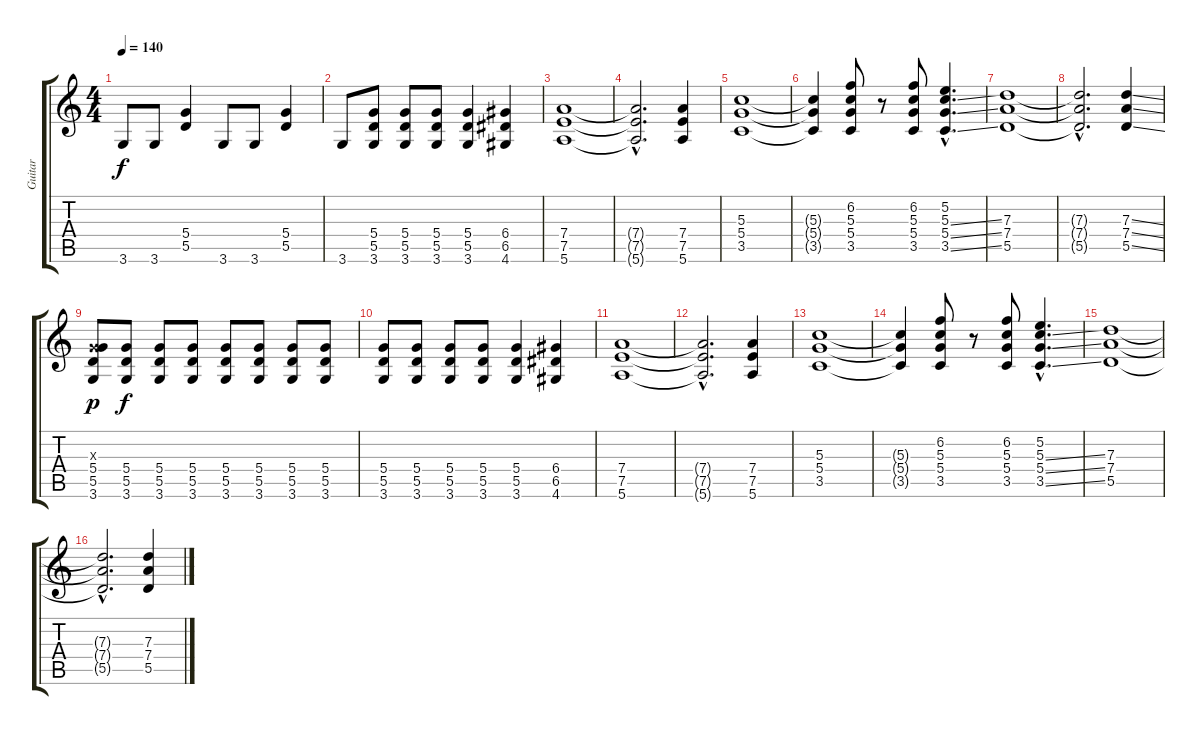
\track ("Guitar" "Guitar") {instrument overdrivenguitar}
\staff {score tabs}
\tuning (E4 B3 G3 D3 A2 E2) {hide}
\ts (4 4)
\tempo 140
\clef g2
\ks c
3.6.8{dy f} 3.6.8 (5.4 5.5).4 3.6.8 3.6.8 (5.4 5.5).4 |
3.6.8 (5.4 5.5 3.6).8 (5.4 5.5 3.6).8 (5.4 5.5 3.6).8 (5.4 5.5 3.6).4 (6.4 6.5 4.6).4 |
(7.4 7.5 5.6).1 |
(7.4{hac t} 7.5{hac t} 5.6{hac t}).2{d} (7.4 7.5 5.6).4 |
(5.3 5.4 3.5).1 |
(5.3{t} 5.4{t} 3.5{t}).4 (6.2 5.3 5.4 3.5).8 r.8 (6.2 5.3 5.4 3.5).8 (5.2{hac} 5.3{ss hac} 5.4{ss hac} 3.5{ss hac}).4{d} |
(7.3 7.4 5.5).1 |
(7.3{hac t} 7.4{hac t} 5.5{hac t}).2{d} (7.3{ss} 7.4{ss} 5.5{ss}).4 |
(0.3{x} 5.4 5.5 3.6).8{dy p} (5.4 5.5 3.6).8{dy f} (5.4 5.5 3.6).8 (5.4 5.5 3.6).8 (5.4 5.5 3.6).8 (5.4 5.5 3.6).8 (5.4 5.5 3.6).8 (5.4 5.5 3.6).8 |
(5.4 5.5 3.6).8 (5.4 5.5 3.6).8 (5.4 5.5 3.6).8 (5.4 5.5 3.6).8 (5.4 5.5 3.6).4 (6.4 6.5 4.6).4 |
(7.4 7.5 5.6).1 |
(7.4{hac t} 7.5{hac t} 5.6{hac t}).2{d} (7.4 7.5 5.6).4 |
(5.3 5.4 3.5).1 |
(5.3{t} 5.4{t} 3.5{t}).4 (6.2 5.3 5.4 3.5).8 r.8 (6.2 5.3 5.4 3.5).8 (5.2{hac} 5.3{ss hac} 5.4{ss hac} 3.5{ss hac}).4{d} |
(7.3 7.4 5.5).1 |
(7.3{hac t} 7.4{hac t} 5.5{hac t}).2{d} (7.3{ss} 7.4{ss} 5.5{ss}).4
